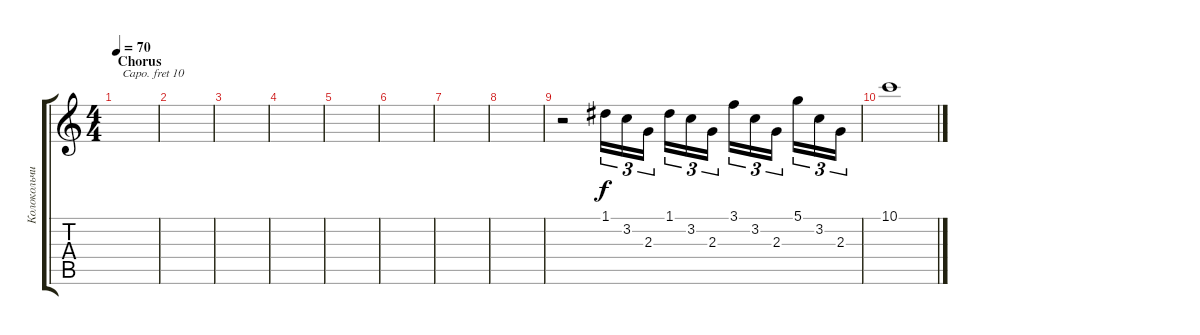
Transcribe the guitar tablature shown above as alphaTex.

\track ("Колокольчики" "Колокольчи") {instrument vibraphone}
\staff {score tabs}
\capo 10
\tuning (E4 B3 G3 D3 A2 E2) {hide}
\ts (4 4)
\section ("" "Chorus")
\tempo 70
\clef g2
\ks c
|
|
|
|
|
|
|
|
r.2{volume 12} 1.1.16{tu (3 2)} 3.2.16{tu (3 2)} 2.3.16{tu (3 2)} 1.1.16{tu (3 2)} 3.2.16{tu (3 2)} 2.3.16{tu (3 2)} 3.1.16{tu (3 2)} 3.2.16{tu (3 2)} 2.3.16{tu (3 2)} 5.1.16{tu (3 2)} 3.2.16{tu (3 2)} 2.3.16{tu (3 2)} |
10.1.1
